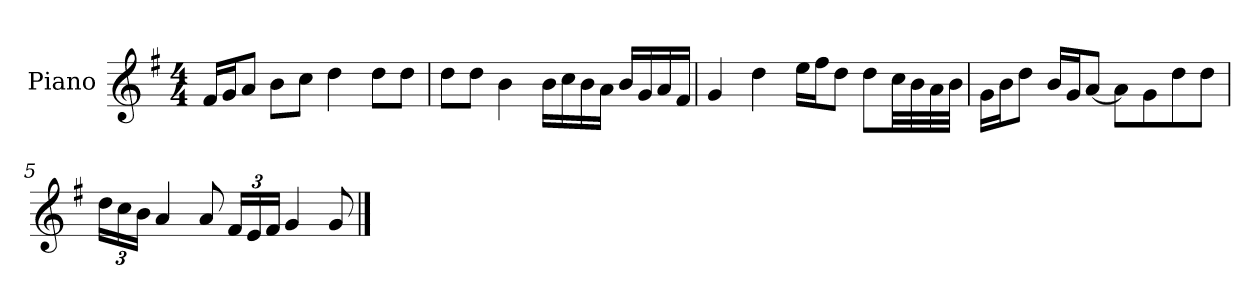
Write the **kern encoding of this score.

**kern
*part1
*staff1
*I"Piano
*I'P-no
*clefG2
*k[f#]
*M4/4
*MM90
=1
16f#/LL
16g/J
8a/J
8b\L
8cc\J
4dd\
8dd\L
8dd\J
=2
8dd\L
8dd\J
4b\
16b\LL
16cc\
16b\
16a\JJ
16b/LL
16g/
16a/
16f#/JJ
=3
4g/
4dd\
16ee\LL
16ff#\J
8dd\J
8dd\L
32cc\LL
32b\
32a\
32b\JJJ
=4
16g\LL
16b\J
8dd\J
16b/LL
16g/J
[8a/J
8a\L]
8g\
8dd\
8dd\J
!!LO:LB:g=z
=5
*Xbrackettup
24dd\LL
24cc\
24b\JJ
4a/
8a/
24f#/LL
24e/
24f#/JJ
4g/
8g/
==
*-
